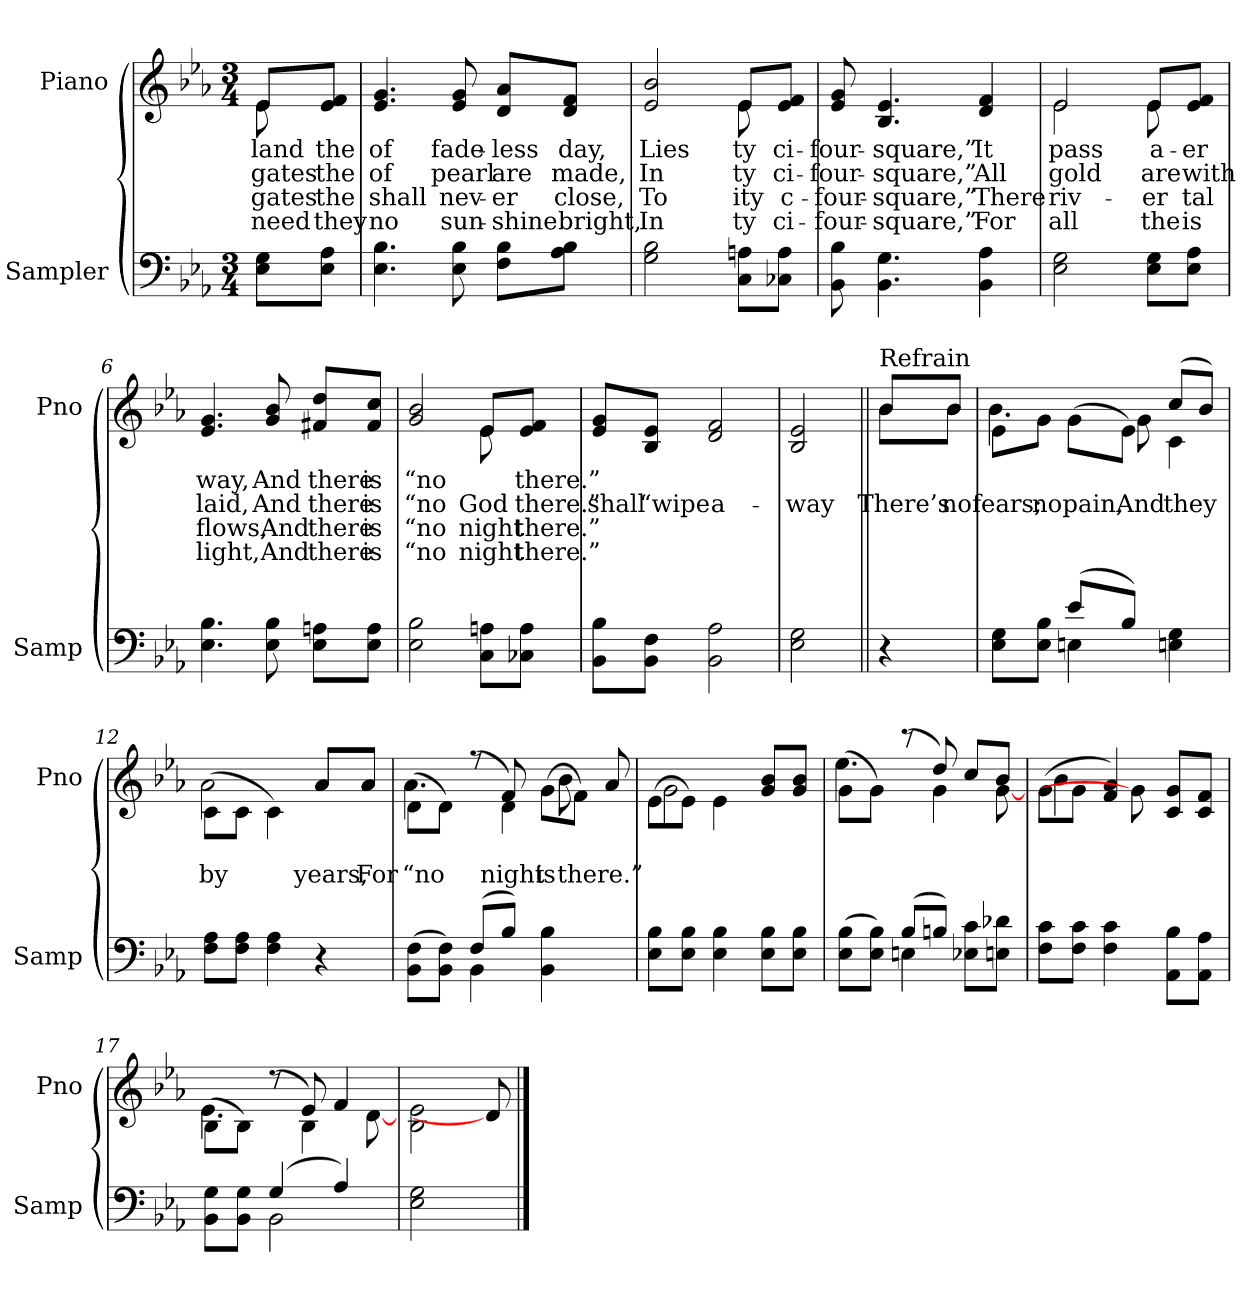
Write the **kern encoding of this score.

**kern	**kern	**text	**text	**text	**text
*part2	*part1	*part1	*part1	*part1	*part1
*staff2	*staff1	*staff1	*staff1	*staff1	*staff1
*I"Sampler	*I"Piano	*	*	*	*
*I'Samp	*I'Pno	*	*	*	*
*clefF4	*clefG2	*	*	*	*
*k[b-e-a-]	*k[b-e-a-]	*	*	*	*
*E-:	*E-:	*	*	*	*
*M3/4	*M3/4	*	*	*	*
=1	=1	=1	=1	=1	=1
*	*^	*	*	*	*
8E-\ 8G\L	8e-/L	8e-	land	gates	gates	need
8E-\ 8A-\J	8e-/ 8f/J	8ryy	the	the	the	they
*	*v	*v	*	*	*	*
=2	=2	=2	=2	=2	=2
4.E-\ 4.B-\	4.e-/ 4.g/	of	of	shall	no
8E-\ 8B-\	8e-/ 8g/	fade-	pearl	nev-	sun-
8F\ 8B-\L	8d/ 8a-/L	-less	are	-er	-shine
8A-\ 8B-\J	8d/ 8f/J	day,	made,	close,	bright,
=3	=3	=3	=3	=3	=3
*	*^	*	*	*	*
2G\ 2B-\	2e-/ 2b-/	2ryy	Lies	In	To	In
8C\ 8An\L	8e-/L	8e-	-ty	-ty	-ity	-ty
8C-X\ 8A\J	8e-/ 8f/J	8ryy	ci-	ci-	c-	ci-
*	*v	*v	*	*	*	*
=4	=4	=4	=4	=4	=4
8BB-\ 8B-\	8e-/ 8g/	four-	four-	four-	four-
4.BB-\ 4.G\	4.B-/ 4.e-/	-square,”	-square,”	-square,”	-square,”
4BB-\ 4A-\	4d/ 4f/	It	All	There	For
=5	=5	=5	=5	=5	=5
*	*^	*	*	*	*
2E-\ 2G\	2e-/	2e-	pass	gold	riv-	all
8E-\ 8G\L	8e-/L	8e-	a-	are	-er	the
8E-\ 8A-\J	8e-/ 8f/J	8ryy	-er	with	-tal	is
*	*v	*v	*	*	*	*
=6	=6	=6	=6	=6	=6
4.E-\ 4.B-\	4.e-/ 4.g/	-way,	laid,	flows,	light,
8E-\ 8B-\	8g/ 8b-/	And	And	And	And
8E-\ 8An\L	8f#X/ 8dd/L	there	there	there	there
8E-\ 8A\J	8f#/ 8cc/J	is	is	is	is
=7	=7	=7	=7	=7	=7
*	*^	*	*	*	*
2E-\ 2B-\	2g/ 2b-/	2ryy	“no	“no	“no	“no
8C\ 8An\L	8e-/L	8e-	.	God	night	night
8C-X\ 8A\J	8e-/ 8f/J	8ryy	there.”	there.”	there.”	there.”
*	*v	*v	*	*	*	*
=8	=8	=8	=8	=8	=8
8BB-\ 8B-\L	8e-/ 8g/L	.	shall	.	.
8BB-\ 8F\J	8B-/ 8e-/J	.	“wipe	.	.
2BB-\ 2A-\	2d/ 2f/	.	a-	.	.
=9	=9	=9	=9	=9	=9
2E-\ 2G\	2B-/ 2e-/	.	-way	.	.
=10||	=10||	=10||	=10||	=10||	=10||
*	*^	*	*	*	*
!	!LO:TX:t=Refrain	!	!	!	!	!
4r	8b-/L	8b-\L	.	There’s	.	.
.	8b-/J	8b-\J	.	no	.	.
=11	=11	=11	=11	=11	=11	=11
*^	*	*	*	*	*	*
8E-\ 8G\L	4ryy	8e-\L	4.b-	.	fears;	.	.
8E-\ 8B-\J	.	8g\J	.	.	no	.	.
(8e-/L	4E	(8g\L	.	.	pain,	.	.
8B-/J)	.	8e-\J)	8g	.	And	.	.
4En\ 4G\	4ryy	(8cc/L	4c	.	they	.	.
.	.	8b-/J)	.	.	.	.	.
*v	*v	*	*	*	*	*	*
=12	=12	=12	=12	=12	=12	=12
8F\ 8A-\L	(8c\L	2a-	.	by	.	.
8F\ 8A-\J	8c\J	.	.	.	.	.
4F\ 4A-\	4c\)	.	.	.	.	.
4r	8a-/L	8a-/L	.	years,	.	.
.	8a-/J	8a-/J	.	For	.	.
=13	=13	=13	=13	=13	=13	=13
*^	*	*	*	*	*	*
(8BB-\ 8F\L	4ryy	(8d\L	4.a-	.	“no	.	.
8BB-\ 8F\J)	.	8d\J)	.	.	.	.	.
(8F/L	4BB-	(8r	.	.	.	.	.
8B-/J)	.	8f/)	4d	.	night	.	.
4BB-\ 4B-\	8ryy	(8g\L	.	.	is	.	.
.	4ryy	8f\J)	8b-	.	there.”	.	.
8ryy	.	8ryy	8a-	.	.	.	.
*v	*v	*	*	*	*	*	*
=14	=14	=14	=14	=14	=14	=14
8E-\ 8B-\L	(8e-\L	2g	.	.	.	.
8E-\ 8B-\J	8e-\J)	.	.	.	.	.
4E-\ 4B-\	4e-\	.	.	.	.	.
8E-\ 8B-\L	8g/ 8b-/L	4ryy	.	.	.	.
8E-\ 8B-\J	8g/ 8b-/J	.	.	.	.	.
=15	=15	=15	=15	=15	=15	=15
*^	*	*	*	*	*	*
(8E-\ 8B-\L	4ryy	(8g\L	4.ee-	.	.	.	.
8E-\ 8B-\J)	.	8g\J)	.	.	.	.	.
(8B-/L	4E	(8r	.	.	.	.	.
8Bn/J)	.	8dd/)	4g	.	.	.	.
8E-\ 8c\L	4ryy	8cc/L	.	.	.	.	.
8En\ 8d-X\J	.	8b-/J	[8g	.	.	.	.
*v	*v	*	*	*	*	*	*
=16	=16	=16	=16	=16	=16	=16
8F\ 8c\L	(8g\L	4b-	.	.	.	.
8F\ 8c\J	8g\J	.	.	.	.	.
4F\ 4c\	4f/ 4a-/)	8g]	.	.	.	.
.	.	4.ryy	.	.	.	.
8AA-\ 8B-\L	8c/ 8g/L	.	.	.	.	.
8AA-\ 8A-\J	8c/ 8f/J	.	.	.	.	.
=17	=17	=17	=17	=17	=17	=17
*^	*	*	*	*	*	*
8BB-\ 8G\L	4ryy	(8B-\L	4.e-	.	.	.	.
8BB-\ 8G\J	.	8B-\J)	.	.	.	.	.
(4G/	2BB-	(8r	.	.	.	.	.
.	.	8e-/)	4B-	.	.	.	.
4A-/)	.	4f/	.	.	.	.	.
.	.	.	[8d	.	.	.	.
*v	*v	*	*	*	*	*	*
*	*v	*v	*	*	*	*
=18	=18	=18	=18	=18	=18
2E-\ 2G\	2B-\ 2e-\	.	.	.	.
8ryy	8d]	.	.	.	.
==	==	==	==	==	==
*-	*-	*-	*-	*-	*-
